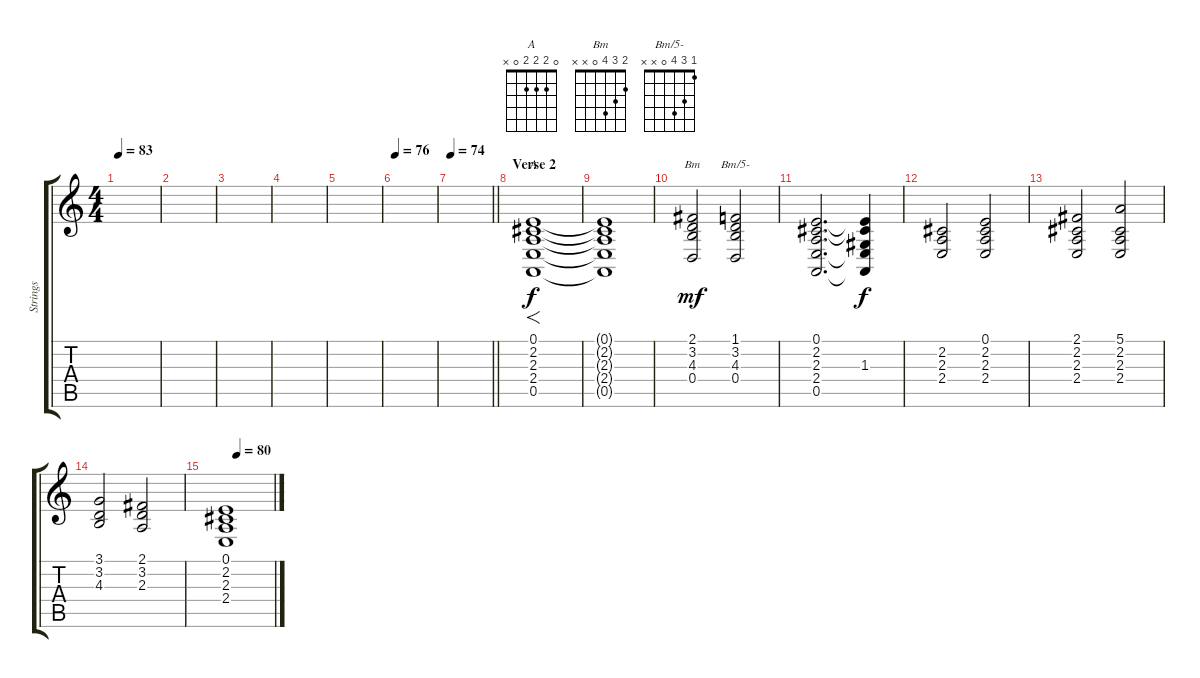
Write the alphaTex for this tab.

\track ("Strings" "Strings") {instrument stringensemble2}
\staff {score tabs}
\tuning (E4 B3 G3 D3 A2 E2) {hide}
\chord ("A" 0 2 2 2 0 x)
\chord ("Bm" 2 3 4 0 x x)
\chord ("Bm/5-" 1 3 4 0 x x)
\ts (4 4)
\tempo 83
\clef g2
\ks c
|
|
|
|
|
\tempo 76
|
\tempo 74
\barLineRight lightlight
|
\section ("" "Verse 2")
(0.1 2.2 2.3 2.4 0.5).1{f ch "A"} |
(0.1{t} 2.2{t} 2.3{t} 2.4{t} 0.5{t}).1 |
(2.1 3.2 4.3 0.4).2{ch "Bm" dy mf} (1.1 3.2 4.3 0.4).2{ch "Bm/5-"} |
(0.1 2.2 2.3 2.4 0.5).2{d} (0.1{t} 2.2{t} 1.3 2.4{t} 0.5{t}).4{dy f} |
(2.2 2.3 2.4).2 (0.1 2.2 2.3 2.4).2 |
(2.1 2.2 2.3 2.4).2 (5.1 2.2 2.3 2.4).2 |
(3.1 3.2 4.3).2 (2.1 3.2 2.3).2 |
\tempo (80 0.25)
(0.1 2.2 2.3 2.4).1{volume 0}
